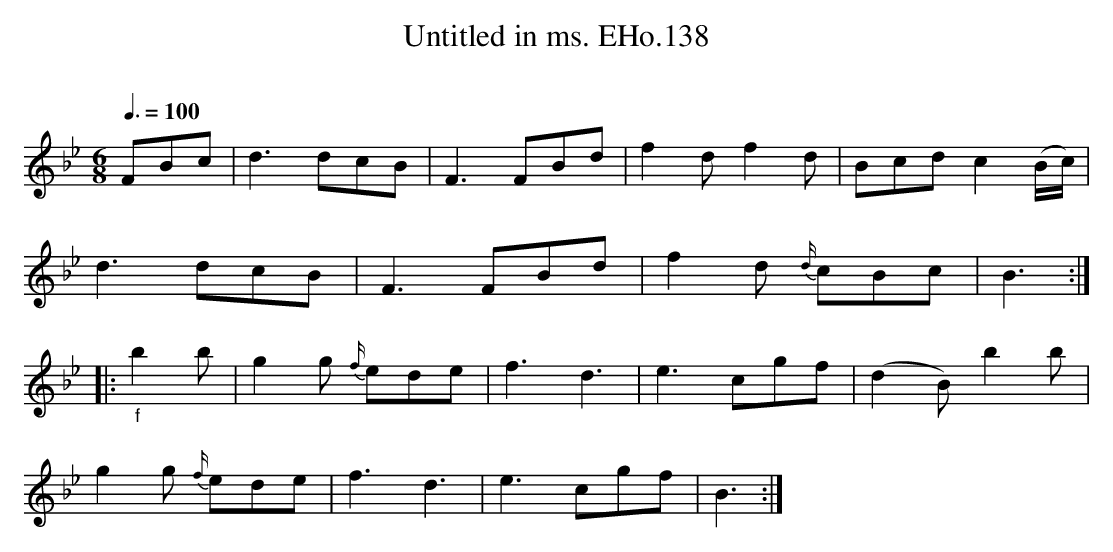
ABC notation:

X:1
T:Untitled in ms. EHo.138
M:6/8
L:1/8
Q:3/8=100
O:
K:Bb
FBc | d3dcB | F3FBd | f2df2d | Bcd c2(B/c/) |
d3dcB | F3FBd | f2d {d/}cBc | B3 :|
|: "_f"b2b | g2g {f/}ede | f3d3 | e3cgf | (d2B) b2b |
g2g {f/}ede | f3d3 | e3cgf | B3 :|
